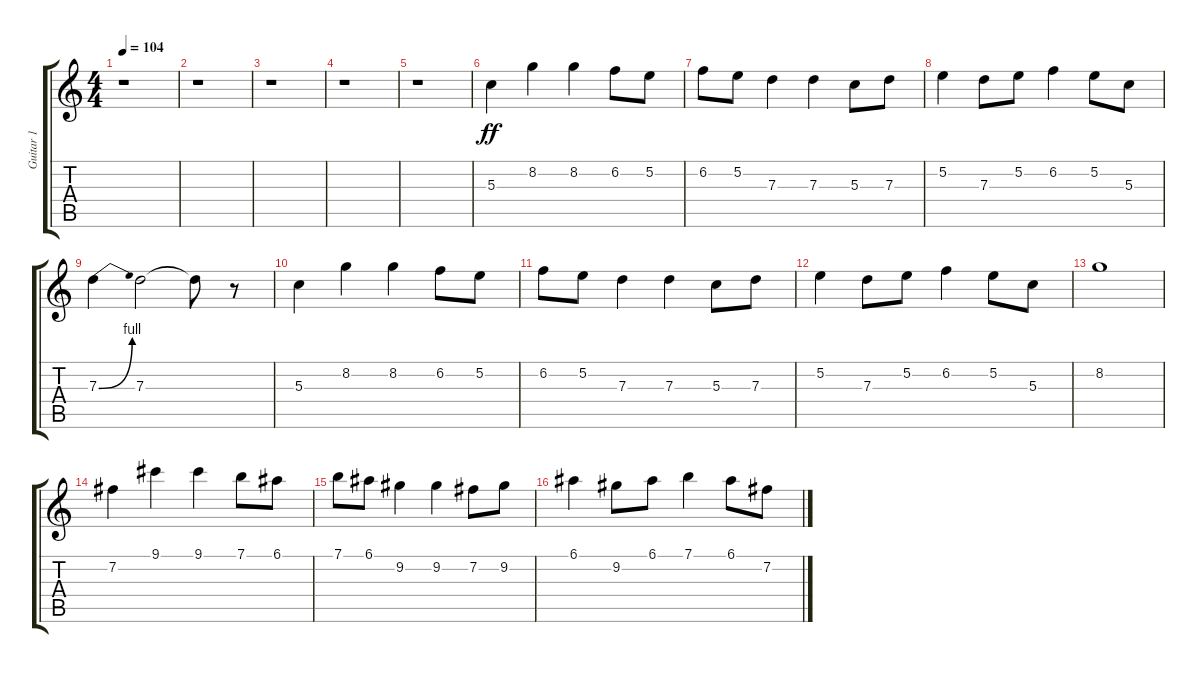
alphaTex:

\track ("Guitar 1" "Guitar 1") {instrument distortionguitar}
\staff {score tabs}
\tuning (E4 B3 G3 D3 A2 E2) {hide}
\ts (4 4)
\tempo 104
\clef g2
\ks c
r.1{dy f} |
r.1 |
r.1 |
r.1 |
r.1 |
5.3.4{dy ff} 8.2.4 8.2.4 6.2.8 5.2.8 |
6.2.8 5.2.8 7.3.4 7.3.4 5.3.8 7.3.8 |
5.2.4 7.3.8 5.2.8 6.2.4 5.2.8 5.3.8 |
7.3{be (bend 0 0 60 4)}.4 7.3.2 7.3{t}.8 r.8 |
5.3.4 8.2.4 8.2.4 6.2.8 5.2.8 |
6.2.8 5.2.8 7.3.4 7.3.4 5.3.8 7.3.8 |
5.2.4 7.3.8 5.2.8 6.2.4 5.2.8 5.3.8 |
8.2.1 |
7.2.4 9.1.4 9.1.4 7.1.8 6.1.8 |
7.1.8 6.1.8 9.2.4 9.2.4 7.2.8 9.2.8 |
6.1.4 9.2.8 6.1.8 7.1.4 6.1.8 7.2.8
